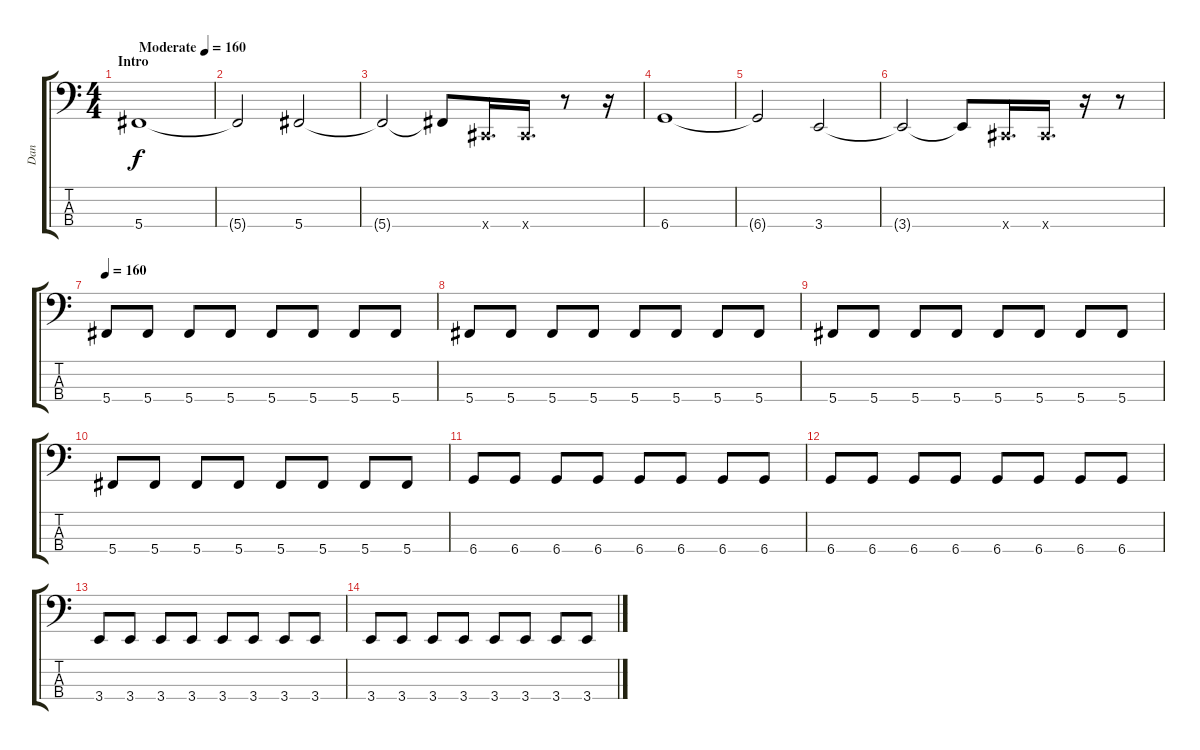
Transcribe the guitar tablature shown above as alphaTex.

\track ("Dan" "Dan") {instrument electricbasspick}
\staff {score tabs}
\tuning (Gb2 Db2 Ab1 Db1) {hide}
\ts (4 4)
\section ("" "Intro")
\tempo (160 "Moderate")
\tempo 150
\tempo (160 "Moderate")
\clef f4
\ks c
5.4.1{dy f instrument electricbasspick} |
5.4{t}.2 5.4.2 |
5.4{t}.2 5.4{t}.8 0.4{x}.16{d} 0.4{x}.16{d} r.8 r.16 |
6.4.1 |
6.4{t}.2 3.4.2 |
3.4{t}.2 3.4{t}.8 0.4{x}.16{d} 0.4{x}.16{d} r.16 r.8 |
\tempo 160
5.4.8 5.4.8 5.4.8 5.4.8 5.4.8 5.4.8 5.4.8 5.4.8 |
5.4.8 5.4.8 5.4.8 5.4.8 5.4.8 5.4.8 5.4.8 5.4.8 |
5.4.8 5.4.8 5.4.8 5.4.8 5.4.8 5.4.8 5.4.8 5.4.8 |
5.4.8 5.4.8 5.4.8 5.4.8 5.4.8 5.4.8 5.4.8 5.4.8 |
6.4.8 6.4.8 6.4.8 6.4.8 6.4.8 6.4.8 6.4.8 6.4.8 |
6.4.8 6.4.8 6.4.8 6.4.8 6.4.8 6.4.8 6.4.8 6.4.8 |
3.4.8 3.4.8 3.4.8 3.4.8 3.4.8 3.4.8 3.4.8 3.4.8 |
3.4.8 3.4.8 3.4.8 3.4.8 3.4.8 3.4.8 3.4.8 3.4.8
